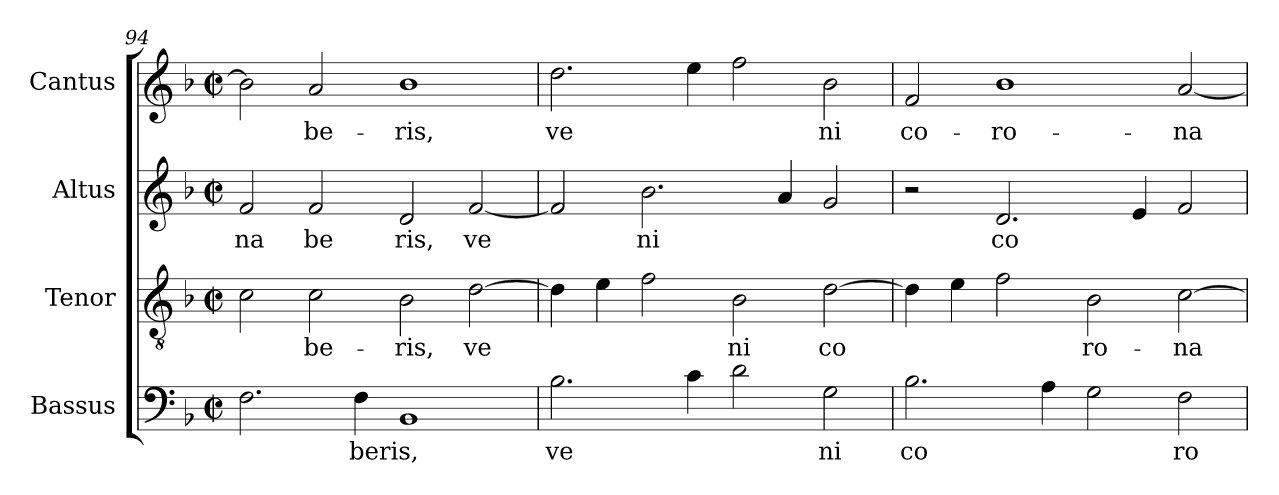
**kern	**text	**kern	**text	**kern	**text	**kern	**text
*part4	*part4	*part3	*part3	*part2	*part2	*part1	*part1
*staff4	*staff4	*staff3	*staff3	*staff2	*staff2	*staff1	*staff1
*I"Bassus	*	*I"Tenor	*	*I"Altus	*	*I"Cantus	*
*clefF4	*	*clefGv2	*	*clefG2	*	*clefG2	*
*k[b-]	*	*k[b-]	*	*k[b-]	*	*k[b-]	*
*F:	*	*F:	*	*F:	*	*F:	*
*M2/2	*	*M2/2	*	*M2/2	*	*M2/2	*
*met(c|)	*	*met(c|)	*	*met(c|)	*	*met(c|)	*
=94	=94	=94	=94	=94	=94	=94	=94
!	!LO:LY:b:cj	!	!LO:LY:b:cj	!	!LO:LY:b:cj	!	!LO:LY:b:cj
2.F\	.	2c\	--	2f/	na	2b-\]	--
!	!	!	!LO:LY:b:cj	!	!LO:LY:b:cj	!	!LO:LY:b:cj
.	.	2c\	-be-	2f/	be	2a/	-be-
!	!LO:LY:b:cj	!	!	!	!	!	!
4F\	beris,	.	.	.	.	.	.
!	!LO:LY:b:cj	!	!LO:LY:b:cj	!	!LO:LY:b:cj	!	!LO:LY:b:cj
1BB-	.	2B-\	-ris,	2d/	ris,	1b-	-ris,
!	!	!	!LO:LY:b:cj	!	!LO:LY:b:cj	!	!
.	.	[>2d\	ve-	[<2f/	ve	.	.
=95	=95	=95	=95	=95	=95	=95	=95
!	!LO:LY:b:cj	!	!LO:LY:b:cj	!	!LO:LY:b:cj	!	!LO:LY:b:cj
2.B-\	ve	4d\]	--	2f/]	.	2.dd\	ve-
!	!	!	!LO:LY:b:cj	!	!	!	!
.	.	4e\	--	.	.	.	.
!	!	!	!LO:LY:b:cj	!	!LO:LY:b:cj	!	!
.	.	2f\	--	2.b-\	ni	.	.
!	!LO:LY:b:cj	!	!	!	!	!	!LO:LY:b:cj
4c\	.	.	.	.	.	4ee\	--
!	!LO:LY:b:cj	!	!LO:LY:b:cj	!	!	!	!LO:LY:b:cj
2d\	.	2B-\	-ni	.	.	2ff\	--
!	!	!	!	!	!LO:LY:b:cj	!	!
.	.	.	.	4a/	.	.	.
!	!LO:LY:b:cj	!	!LO:LY:b:cj	!	!LO:LY:b:cj	!	!LO:LY:b:cj
2G\	ni	[>2d\	co-	2g/	.	2b-\	-ni
=96	=96	=96	=96	=96	=96	=96	=96
!	!LO:LY:b:cj	!	!LO:LY:b:cj	!	!	!	!LO:LY:b:cj
2.B-\	co	4d\]	--	2r	.	2f/	co-
!	!	!	!LO:LY:b:cj	!	!	!	!
.	.	4e\	--	.	.	.	.
!	!	!	!LO:LY:b:cj	!	!LO:LY:b:cj	!	!LO:LY:b:cj
.	.	2f\	--	2.d/	co	1b-	-ro-
!	!LO:LY:b:cj	!	!	!	!	!	!
4A\	.	.	.	.	.	.	.
!	!LO:LY:b:cj	!	!LO:LY:b:cj	!	!	!	!
2G\	.	2B-\	-ro-	.	.	.	.
!	!	!	!	!	!LO:LY:b:cj	!	!
.	.	.	.	4e/	.	.	.
!	!LO:LY:b:cj	!	!LO:LY:b:cj	!	!LO:LY:b:cj	!	!LO:LY:b:cj
2F\	ro	[>2c\	-na-	2f/	.	[<2a/	-na-
=	=	=	=	=	=	=	=
*-	*-	*-	*-	*-	*-	*-	*-
